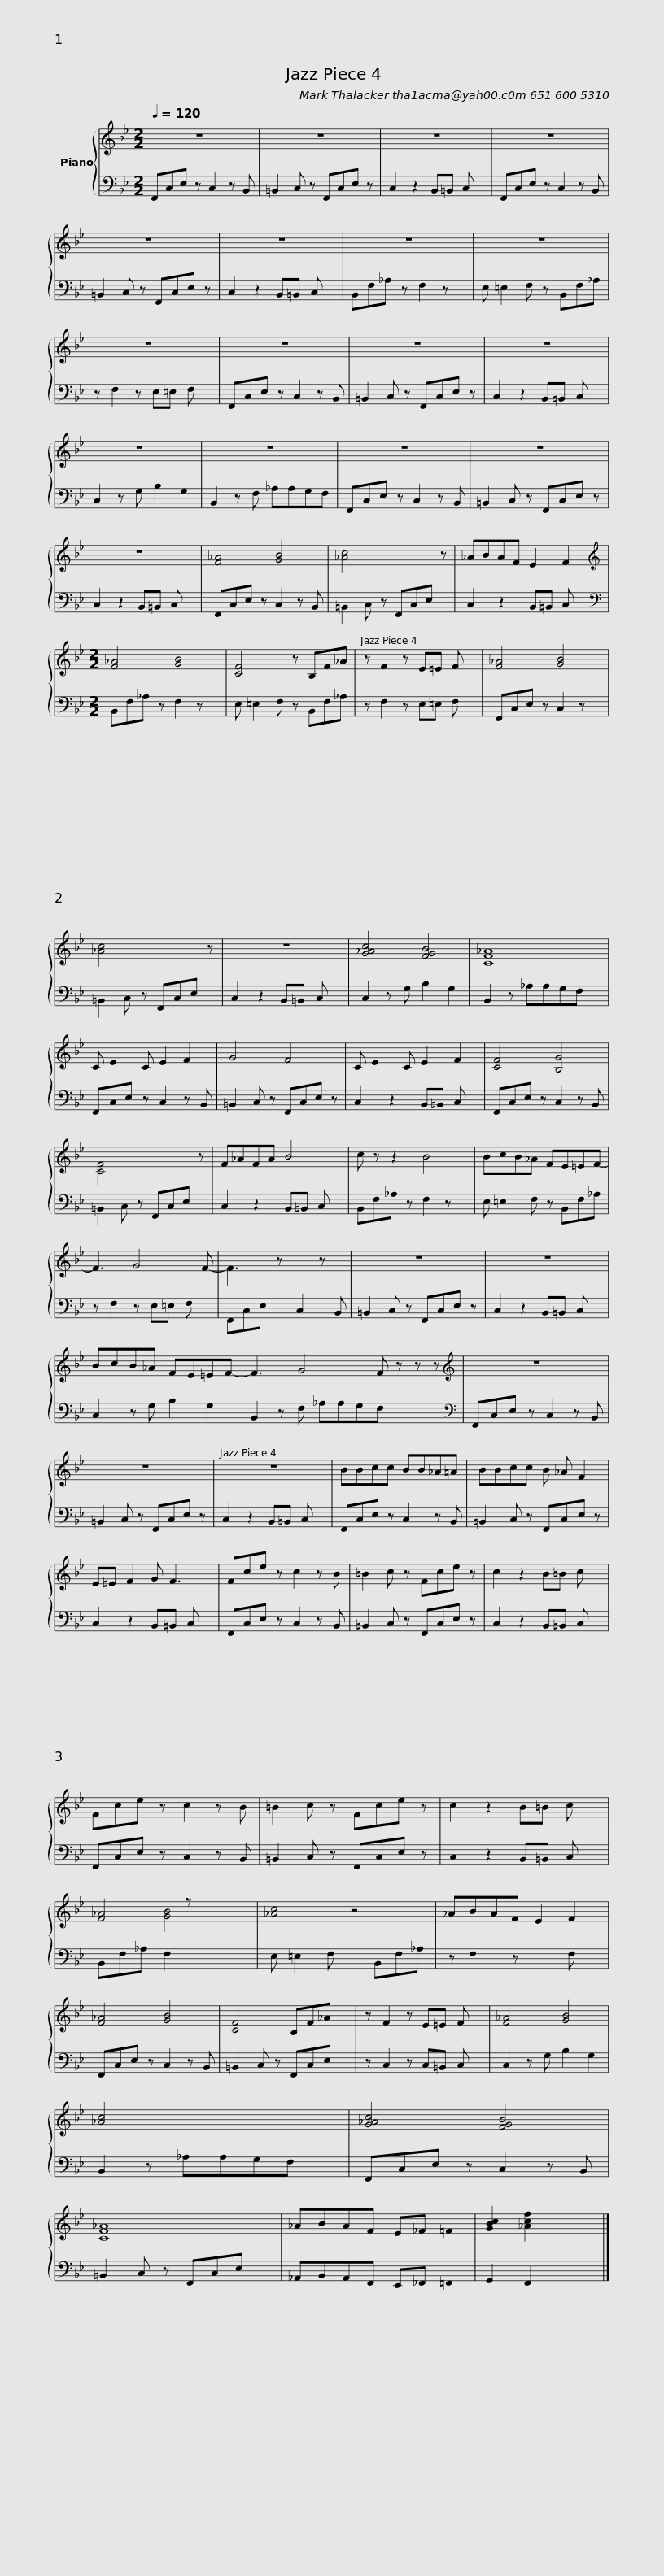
X:1
%%score { 1 | ( 2 3 ) }
L:1/8
Q:1/4=120
M:2/2
I:linebreak $
K:Bb
V:1 treble
V:2 bass
V:3 bass
V:1
 z8 | z8 | z8 | z8 |$ z8 | %5
 z8 | z8 | z8 |$ z8 | z8 | %10
 z8 | z8 |$ z8 | z8 | z8 | %15
 z8 |$ z8 | [F_A]4 [GB]4 | [_Ac]4[I:staff +1] F,,C,E,[I:staff -1] z | _ABAF E2 F2 |$ %20
[M:2/2][K:treble] [F_A]4 [GB]4 | [CF]4 z B,F_A | z F2 z E=E F x | [F_A]4 [GB]4 |$ [_Ac]4[I:staff +1] F,,C,E,[I:staff -1] z |$ %25
 z8 | [G_Ac]4 [FGB]4 | [F_A]8 | C E2 C E2 F2 | G4 F4 |$ %30
 C E2 C E2 F2 | [CF]4 [B,G]4 | [CF]4[I:staff +1] F,,C,E,[I:staff -1] z | F_AFA B4 |$ c z z2 B4 | %35
 BcB_A FE=EF- | F3 G4 F- | F3 z[I:staff +1] C,2[I:staff -1] z[I:staff +1] B,, |$[I:staff -1] z8 | z8 | %40
 BcB_A FE=EF- | F3 G4 F z z z |$[K:treble] z8 | z8 | z8 | %45
 BBcc BB_A=A |$ BBcc B _A F2 |$ E=E F2 G F3 | Fce z c2 z B | =B2 c z Fce z | %50
 c2 z2 B=B c x |$ Fce z c2 z B | =B2 c z Fce z | c2 z2 B=B c x | [F_A]4 z x3 | %55
 [_Ac]4 z4 |$ _ABAF E2 F2 | [F_A]4 [GB]4 | [CF]4 B,F_A x | z F2 z E=E F x | %60
 [F_A]4 [GB]4 |$ [_Ac]4 x4 | [G_Ac]4 [FGB]4 | [F_A]8 | _ABAF E_F =F2 | %65
 [GBc]2 [_Acf]2 x4 |] %66
V:2
 F,,C,E, z C,2 z B,, | =B,,2 C, z F,,C,E, z | C,2 z2 B,,=B,, C, x | F,,C,E, z C,2 z B,, |$ =B,,2 C, z F,,C,E, z | %5
 C,2 z2 B,,=B,, C, x | B,,F,_A, z F,2 z x | E, =E,2 F, z B,,F,_A, |$ z F,2 z E,=E, F, x | F,,C,E, z C,2 z B,, | %10
 =B,,2 C, z F,,C,E, z | C,2 z2 B,,=B,, C, x |$ C,2 z G, B,2 G,2 | B,,2 z F, _A,A,G,F, | F,,C,E, z C,2 z B,, | %15
 =B,,2 C, z F,,C,E, z |$ C,2 z2 B,,=B,, C, x | F,,C,E, z C,2 z B,, | =B,,2 C, z x4 | C,2 z2 B,,=B,, C, x |$ %20
[M:2/2][K:bass] B,,F,_A, z F,2 z x | E, =E,2 F, z B,,F,_A, | z F,2 z E,=E, F, x | F,,C,E, z C,2 z x |$ =B,,2 C, z x4 |$ %25
 C,2 z2 B,,=B,, C, x | C,2 z G, B,2 G,2 |[I:staff -1] C8 |[I:staff +1] F,,C,E, z C,2 z B,, | =B,,2 C, z F,,C,E, z |$ %30
 C,2 z2 B,,=B,, C, x | F,,C,E, z C,2 z B,, | =B,,2 C, z x4 | C,2 z2 B,,=B,, C, x |$ B,,F,_A, z F,2 z x | %35
 E, =E,2 F, z B,,F,_A, | z F,2 z E,=E, F, x | F,,C,E, x5 |$ =B,,2 C, z F,,C,E, z | C,2 z2 B,,=B,, C, x | %40
 C,2 z G, B,2 G,2 | B,,2 z F, _A,A,G,F, x2 x |$[K:bass] F,,C,E, z C,2 z B,, | =B,,2 C, z F,,C,E, z | C,2 z2 B,,=B,, C, x | %45
 F,,C,E, z C,2 z B,, |$ =B,,2 C, z F,,C,E, z |$ C,2 z2 B,,=B,, C, x | F,,C,E, z C,2 z B,, | =B,,2 C, z F,,C,E, z | %50
 C,2 z2 B,,=B,, C, x |$ F,,C,E, z C,2 z B,, | =B,,2 C, z F,,C,E, z | C,2 z2 B,,=B,, C, x | B,,F,_A, F,2 x3 | %55
 E, =E,2 F, x B,,F,_A, |$ z F,2 z x2 F, x | F,,C,E, z C,2 z B,, | =B,,2 C, z F,,C,E, x | z C,2 z C,=B,, C, x | %60
 C,2 z G, B,2 G,2 |$ B,,2 z _A,A,G,F, x | F,,C,E, z C,2 z B,, |[I:staff -1] C8 |[I:staff +1] _A,,B,,A,,F,, E,,_F,, =F,,2 | %65
 G,,2 F,,2 x4 |] %66
V:3
 x8 | x8 | x8 | x8 |$ x8 | %5
 x8 | x8 | x8 |$ x8 | x8 | %10
 x8 | x8 |$ x8 | x8 | x8 | %15
 x8 |$ x8 | x8 | x8 | x8 |$ %20
[M:2/2][K:bass] x8 | x8 | x8 | x8 |$ x8 |$ %25
 x8 | x8 | B,,2 z _A,A,G,F, x | x8 | x8 |$ %30
 x8 | x8 | x8 | x8 |$ x8 | %35
 x8 | x8 | x8 |$ x8 | x8 | %40
 x8 | x11 |$[K:bass] x8 | x8 | x8 | %45
 x8 |$ x8 |$ x8 | x8 | x8 | %50
 x8 |$ x8 | x8 | x8 | x3[I:staff -1] [GB]4 x | %55
 x8 |$ x8 | x8 | x3[I:staff +1] z x4 | x8 | %60
 x8 |$ x8 | x8 | =B,,2 C, z F,,C,E, x | x8 | %65
 x8 |] %66
